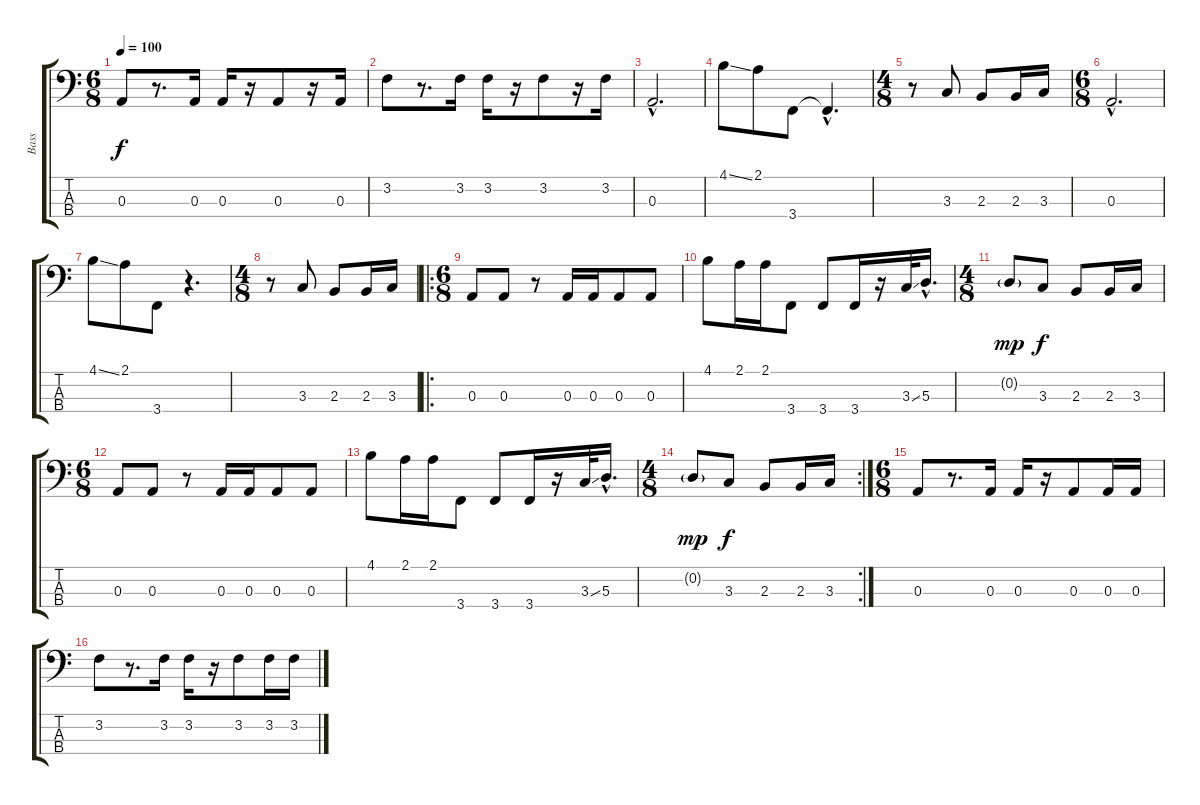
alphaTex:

\track ("Bass" "Bass") {instrument slapbass1}
\staff {score tabs}
\tuning (G2 D2 A1 D1) {hide}
\ts (6 8)
\tempo 100
\clef f4
\ks c
0.3.8{dy f} r.8{d} 0.3.16 0.3.16 r.16 0.3.8 r.16 0.3.16 |
3.2.8 r.8{d} 3.2.16 3.2.16 r.16 3.2.8 r.16 3.2.16 |
0.3{hac}.2{d} |
4.1{ss}.8 2.1.8 3.4.8 3.4{hac t}.4{d} |
\ts (4 8)
r.8 3.3.8 2.3.8 2.3.16 3.3.16 |
\ts (6 8)
0.3{hac}.2{d} |
4.1{ss}.8 2.1.8 3.4.8 r.4{d} |
\ts (4 8)
r.8 3.3.8 2.3.8 2.3.16 3.3.16 |
\ro
\ts (6 8)
0.3.8 0.3.8 r.8 0.3.16 0.3.16 0.3.8 0.3.8 |
4.1.8 2.1.16 2.1.16 3.4.8 3.4.8 3.4.16 r.16 3.3{ss}.32 5.3{hac}.16{d} |
\ts (4 8)
0.2{g}.8{dy mp} 3.3.8{dy f} 2.3.8 2.3.16 3.3.16 |
\ts (6 8)
0.3.8 0.3.8 r.8 0.3.16 0.3.16 0.3.8 0.3.8 |
4.1.8 2.1.16 2.1.16 3.4.8 3.4.8 3.4.16 r.16 3.3{ss}.32 5.3{hac}.16{d} |
\rc 2
\ts (4 8)
0.2{g}.8{dy mp} 3.3.8{dy f} 2.3.8 2.3.16 3.3.16 |
\ts (6 8)
0.3.8 r.8{d} 0.3.16 0.3.16 r.16 0.3.8 0.3.16 0.3.16 |
3.2.8 r.8{d} 3.2.16 3.2.16 r.16 3.2.8 3.2.16 3.2.16
